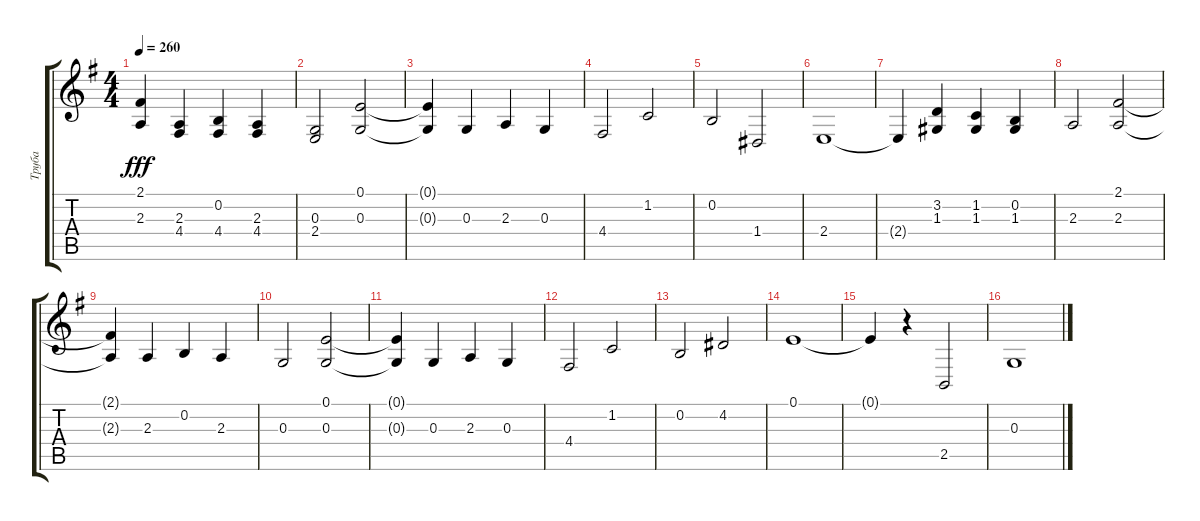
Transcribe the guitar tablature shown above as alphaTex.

\track ("Труба" "Труба") {instrument pad4choir}
\staff {score tabs}
\tuning (E4 B3 G3 D3 A2 E2) {hide}
\ts (4 4)
\tempo 260
\clef g2
\ks g
(2.1{t} 2.3{t}).4{dy fff} (2.3 4.4).4 (0.2 4.4).4 (2.3 4.4).4 |
(0.3 2.4).2 (0.1 0.3).2 |
(0.1{t} 0.3{t}).4 0.3.4 2.3.4 0.3.4 |
4.4.2 1.2.2 |
0.2.2 1.4.2 |
2.4.1 |
2.4{t}.4 (3.2 1.3).4 (1.2 1.3).4 (0.2 1.3).4 |
2.3.2 (2.1 2.3).2 |
(2.1{t} 2.3{t}).4 2.3.4 0.2.4 2.3.4 |
0.3.2 (0.1 0.3).2 |
(0.1{t} 0.3{t}).4 0.3.4 2.3.4 0.3.4 |
4.4.2 1.2.2 |
0.2.2 4.2.2 |
0.1.1 |
0.1{t}.4 r.4 2.5.2 |
0.3.1
